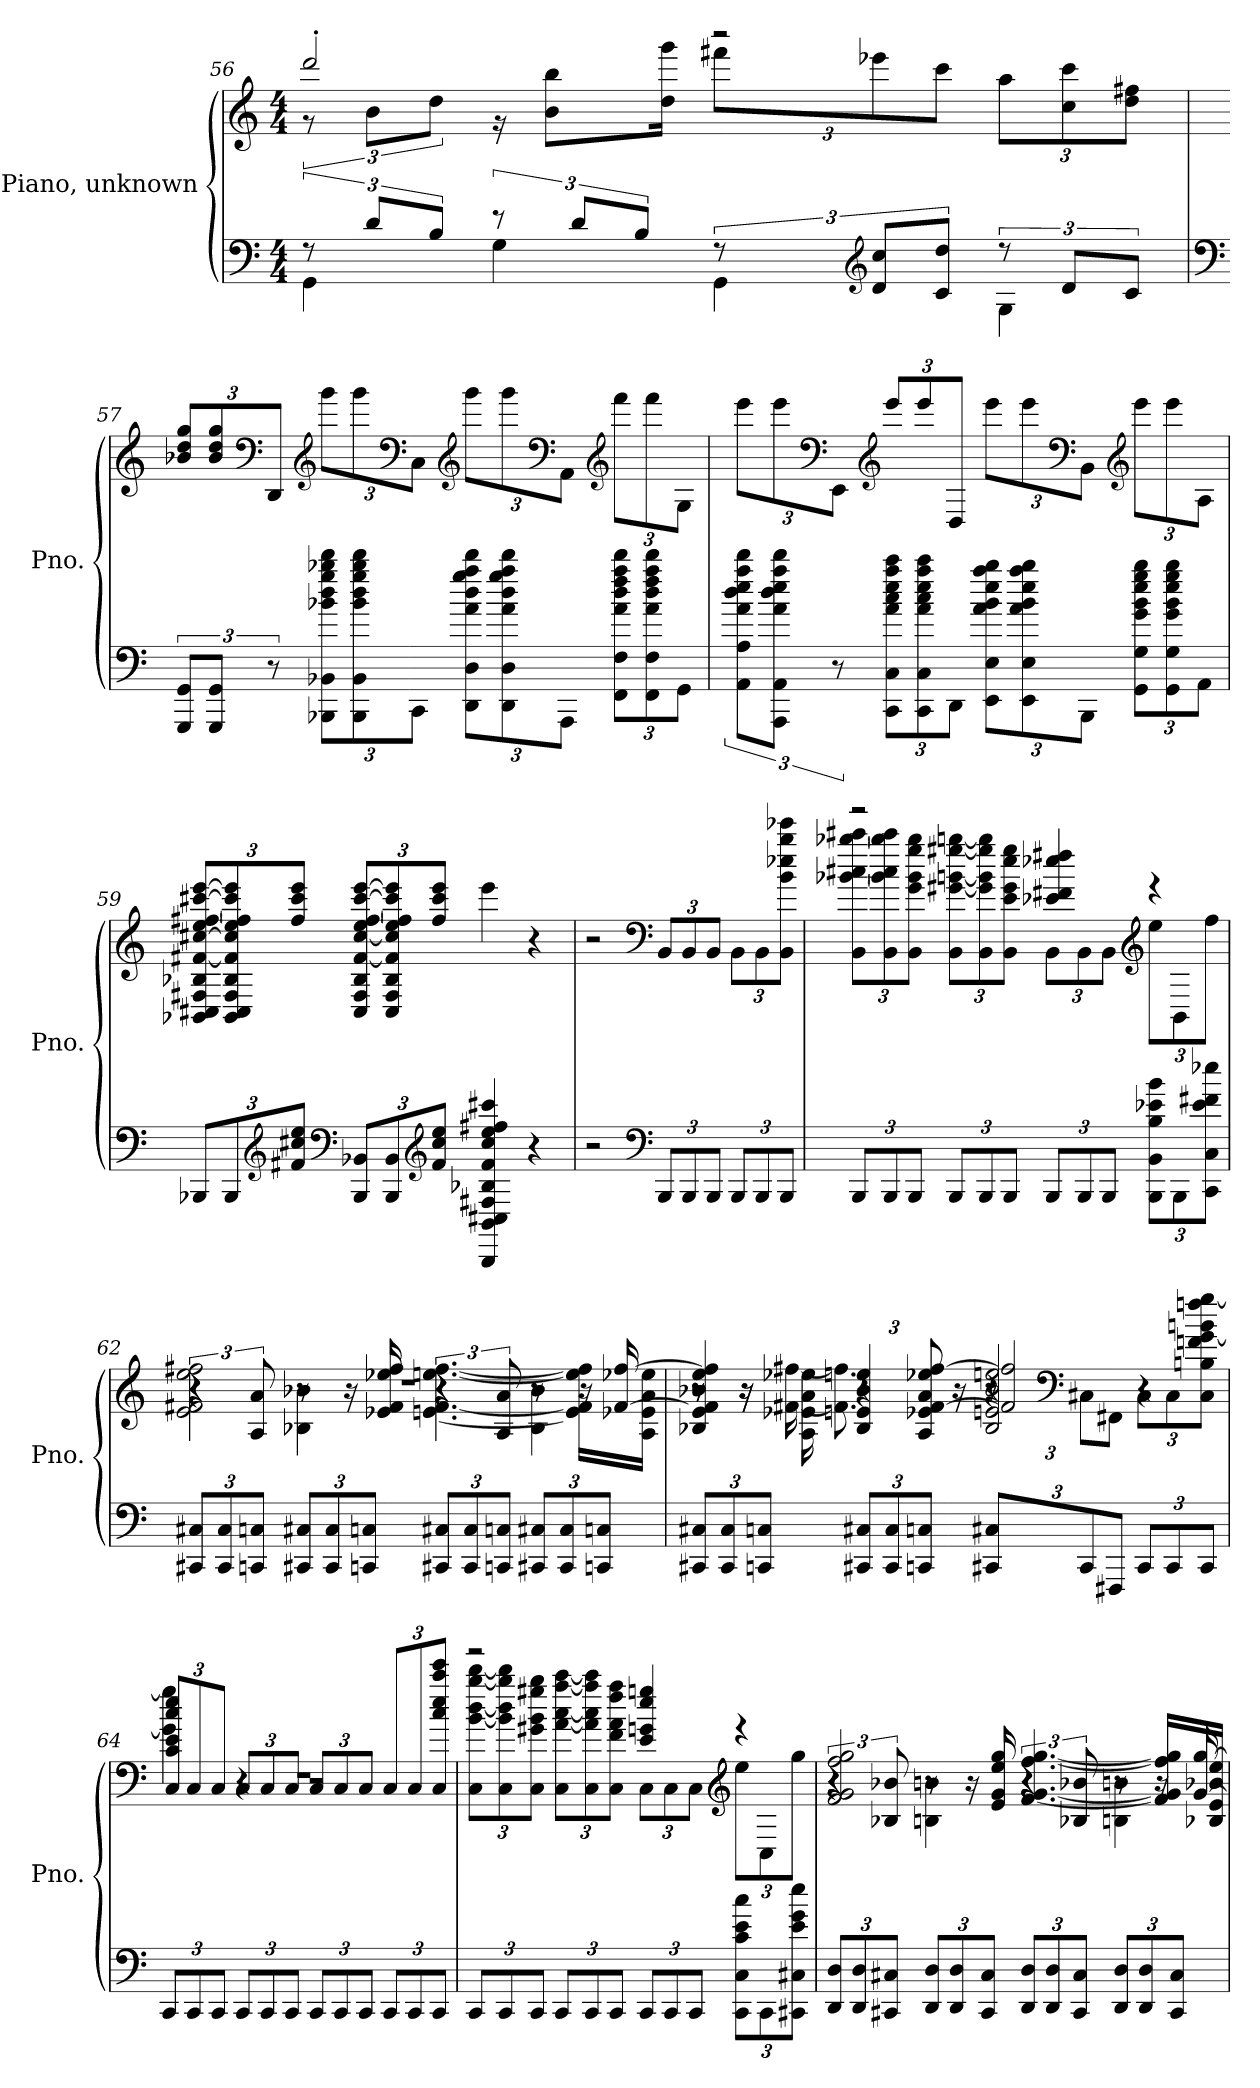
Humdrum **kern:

**kern	**kern
*part1	*part1
*staff2	*staff1
*I"Piano, unknown	*
*I'Pno.	*
*clefF4	*clefG2
*k[]	*k[]
*M4/4	*M4/4
=56	=56
*^	*^
12r	4GG\	2ddd'/	12r
12d/L	.	.	12b\L
12B/J	.	.	12dd\J
12r	4G\	.	16r
.	.	.	8b\ 8bb\L
12d/L	.	.	.
12B/J	.	.	.
.	.	.	16dd\ 16ggg\Jk
*	*	*	*Xbrackettup
12r	4GG\	2r	12fff#X\L
*clefG2	*	*	*
12d/ 12cc/L	.	.	12eee-X\
12c/ 12dd/J	.	.	12ccc\J
12r	4G\	.	12aa\L
12d/L	.	.	12cc\ 12ccc\
12c/J	.	.	12dd\ 12ff#X\J
*v	*v	*	*
*	*v	*v
!!LO:LB:g=z
=57	=57
*clefF4	*
12GGG/ 12GG/L	12b-X/ 12dd/ 12gg/L
12GGG/ 12GG/J	12b-/ 12dd/ 12gg/
*	*clefF4
12r	12DD/J
*	*clefG2
*Xbrackettup	*
12BBB-X\ 12BB-X\ 12b-X\ 12dd\ 12gg\ 12bb-X\ 12ddd\L	12ggg\L
12BBB-\ 12BB-\ 12b-\ 12dd\ 12gg\ 12bb-\ 12ddd\	12ggg\
*	*clefF4
12CC\J	12C\J
*	*clefG2
12DD\ 12D\ 12a\ 12dd\ 12gg\ 12aa\ 12ddd\L	12ggg\L
12DD\ 12D\ 12a\ 12dd\ 12gg\ 12aa\ 12ddd\	12ggg\
*	*clefF4
12AAA\J	12AA\J
*	*clefG2
12FF\ 12F\ 12a\ 12dd\ 12ff\ 12aa\ 12ddd\L	12fff\L
12FF\ 12F\ 12a\ 12dd\ 12ff\ 12aa\ 12ddd\	12fff\
12GG\J	12G\J
!!LO:PB:g=z
=58	=58
*brackettup	*
12AA\ 12A\ 12a\ 12dd\ 12ee\ 12aa\ 12ddd\L	12eee\L
12AAA\ 12AA\ 12a\ 12dd\ 12ee\ 12aa\ 12ddd\J	12eee\
*	*clefF4
12r	12EE\J
*	*clefG2
*Xbrackettup	*
12CC\ 12C\ 12a\ 12cc\ 12ee\ 12aa\ 12ccc\L	12eee/L
12CC\ 12C\ 12a\ 12cc\ 12ee\ 12aa\ 12ccc\	12eee/
12DD\J	12D/J
12EE\ 12E\ 12a\ 12b\ 12ee\ 12aa\ 12bb\L	12eee\L
12EE\ 12E\ 12a\ 12b\ 12ee\ 12aa\ 12bb\	12eee\
*	*clefF4
12BBB\J	12BB\J
*	*clefG2
12GG\ 12G\ 12g\ 12b\ 12ee\ 12gg\ 12bb\L	12eee\L
12GG\ 12G\ 12g\ 12b\ 12ee\ 12gg\ 12bb\	12eee\
12AA\J	12A\J
=59	=59
12BBB-X/L	12BB-X/ 12C#X/ 12F#X/ 12B-X/ [12f#X/ [12cc#X/ [12ee/ [12ff#X/ [12ccc#X/ [12eee/L
12BBB-/	12BB-/ 12C#/ 12F#/ 12B-/ 12f#/] 12cc#/] 12ee/] 12ff#/] 12ccc#/] 12eee/]
*clefG2	*
12f#X/ 12cc#X/ 12ee/J	12ff#/ 12ccc#/ 12eee/J
*clefF4	*
12BBB-/ 12BB-X/L	12C#/ 12F#/ 12B-/ [12f#/ [12cc#/ [12ee/ [12ff#/ [12ccc#/ [12eee/L
12BBB-/ 12BB-/	12C#/ 12F#/ 12B-/ 12f#/] 12cc#/] 12ee/] 12ff#/] 12ccc#/] 12eee/]
*clefG2	*
12f#/ 12cc#/ 12ee/J	12ff#/ 12ccc#/ 12eee/J
4BBB-/ 4BB-/ 4C#X/ 4F#X/ 4B-X/ 4f#/ 4cc#/ 4ee/ 4ff#X/ 4ccc#X/	4eee\
4r	4r
!!LO:LB:g=z
=60	=60
2r	2r
*clefF4	*clefF4
12BBB/L	12BB/L
12BBB/	12BB/
12BBB/J	12BB/J
12BBB/L	12BB\L
12BBB/	12BB\
12BBB/J	12BB\ 12b\ 12ee-X\ 12bb\ 12eee-X\J
=61	=61
*	*^
12BBB/L	2r	12BB\ [12b-X\ [12cc#X\ [12bb-X\ [12ccc#X\L
12BBB/	.	12BB\ 12b-\] 12cc#\] 12bb-\] 12ccc#\]
12BBB/J	.	12BB\ 12g\ 12b-\ 12gg\ 12bb-\J
12BBB/L	.	12BB\ [12g#X\ [12bn\ [12gg#X\ [12bbn\L
12BBB/	.	12BB\ 12g#\] 12b\] 12gg#\] 12bb\]
12BBB/J	.	12BB\ 12e\ 12g#\ 12ee\ 12gg#\J
12BBB/L	4e-X/ 4f#X/ 4ee-X/ 4ff#X/	12BB\L
12BBB/	.	12BB\
12BBB/J	.	12BB\J
*	*clefG2	*
12BBB\ 12BB\ 12B\ 12e-X\ 12b\L	4r	12ee-\L
12BBB\	.	12BB\
12CC\ 12C\ 12e-\ 12f#X\ 12ee-X\J	.	12ff#\J
!!LO:LB:g=z
=62	=62	=62
*	*	*^
*	*	*	*brackettup
*	*	*	*^
12CC#X/ 12C#X/L	1r	2e\ 2f#X\ 2ee\ 2ff#X\	6r	4r
12CC#/ 12C#/	.	.	.	.
12CCn/ 12Cn/J	.	.	12A/ 12a/	.
12CC#X/ 12C#X/L	.	.	8r	4B-X\ 4b-X\
12CC#/ 12C#/	.	.	.	.
.	.	.	16r	.
12CCn/ 12Cn/J	.	.	.	.
.	.	.	16e-X/ 16f#/ 16ee-X/ 16ff#/	.
12CC#X/ 12C#X/L	.	[4.en\ [4.f#\ [4.een\ [4.ff#\	6r	4r
12CC#/ 12C#/	.	.	.	.
12CCn/ 12Cn/J	.	.	12A/ 12a/	.
12CC#X/ 12C#X/L	.	.	8r	4B-\ 4b-\
12CC#/ 12C#/	.	.	.	.
.	.	16e\] 16f#\] 16ee\] 16ff#\]LL	16r	.
12CCn/ 12Cn/J	.	.	.	.
.	.	16A\ 16e-X\ 16a\ 16ee-X\JJ	[16f#/ [16ff#/	.
!!LO:LB:g=z	!!	!!	!!
=63	=63	=63	=63	=63
12CC#X/ 12C#X/L	2r	8r	4B-X/ 4e/ 4f#/] 4b-X/ 4ee/ 4ff#/]	8r
12CC#/ 12C#/	.	.	.	.
.	.	16r	.	16r
12CCn/ 12Cn/J	.	.	.	.
.	.	16A\ 16e-X\ 16a\ 16ee-X\	.	[16f#X\ [16ff#X\
12CC#X/ 12C#X/L	.	4r	6B-/ 6en/ 6b-/ 6een/	8.f#\] 8.ff#\]
12CC#/ 12C#/	.	.	.	.
12CCn/ 12Cn/J	.	.	12A/ 12e-X/ [12f#/ 12a/ 12ee-X/ [12ff#/	.
.	.	.	.	16r
12CC#X/ 12C#X/L	2B-/ 2en/ 2b-/ 2een/	4r	2f#/] 2ff#/]	12r
*	*clefF4	*	*	*
12CC#/	.	.	.	12C#X\L
12FFF#X/J	.	.	.	12FF#X\J
*	*	*Xbrackettup	*	*
12CC#/L	.	12C#\L	.	4r
12CC#/	.	12C#\	.	.
12CC#/J	.	12C#\ 12Bn\ 12fn\ [12g\ 12bn\ 12ffn\ [12gg\J	.	.
*	*	*	*v	*v
=64	=64	=64	=64
12CC/L	1r	4g\] 4gg\]	12C/ 12c/ 12e/ 12cc/ 12ee/L
12CC/	.	.	12C/
12CC/J	.	.	12C/J
12CC/L	.	4r	12C/L
12CC/	.	.	12C/
12CC/J	.	.	12C/J
12CC/L	.	2r	12C/L
12CC/	.	.	12C/
12CC/J	.	.	12C/J
12CC/L	.	.	12C/L
12CC/	.	.	12C/
12CC/J	.	.	12C/ 12cc/ 12ee/ 12ccc/ 12eee/J
*	*	*v	*v
!!LO:LB:g=z
=65	=65	=65
12CC/L	2r	12C\ [12b\ [12dd\ [12bb\ [12ddd\L
12CC/	.	12C\ 12b\] 12dd\] 12bb\] 12ddd\]
12CC/J	.	12C\ 12g#X\ 12b\ 12gg#X\ 12bb\J
12CC/L	.	12C\ [12a\ [12cc\ [12aa\ [12ccc\L
12CC/	.	12C\ 12a\] 12cc\] 12aa\] 12ccc\]
12CC/J	.	12C\ 12f\ 12a\ 12ff\ 12aa\J
12CC/L	4e/ 4gn/ 4ee/ 4ggn/	12C\L
12CC/	.	12C\
12CC/J	.	12C\J
*	*clefG2	*
12CC\ 12C\ 12c\ 12e\ 12cc\L	4r	12ee\L
12CC\	.	12C\
12CC#X\ 12C#X\ 12e\ 12g\ 12ee\J	.	12gg\J
*	*v	*v
=66	=66
*	*brackettup
*	*^
*	*	*^
12DD/ 12D/L	6r	2f/ 2g/ 2ff/ 2gg/	4r
12DD/ 12D/	.	.	.
12CC#X/ 12C#X/J	12B-X/ 12b-X/	.	.
12DD/ 12D/L	8r	.	4Bn\ 4bn\
12DD/ 12D/	.	.	.
.	16r	.	.
12CC#/ 12C#/J	.	.	.
.	16e/ 16g/ 16ee/ 16gg/	.	.
12DD/ 12D/L	6r	[4.f/ [4.g/ [4.ff/ [4.gg/	4r
12DD/ 12D/	.	.	.
12CC#/ 12C#/J	12B-X/ 12b-X/	.	.
12DD/ 12D/L	8r	.	4Bn\ 4bn\
12DD/ 12D/	.	.	.
.	16r	16f/] 16g/] 16ff/] 16gg/]LL	.
12CC#/ 12C#/J	.	.	.
.	[16g/ [16gg/	16B-X/ 16e/ 16b-X/ 16ee/JJ	.
*	*v	*v	*v
=	=
*-	*-
